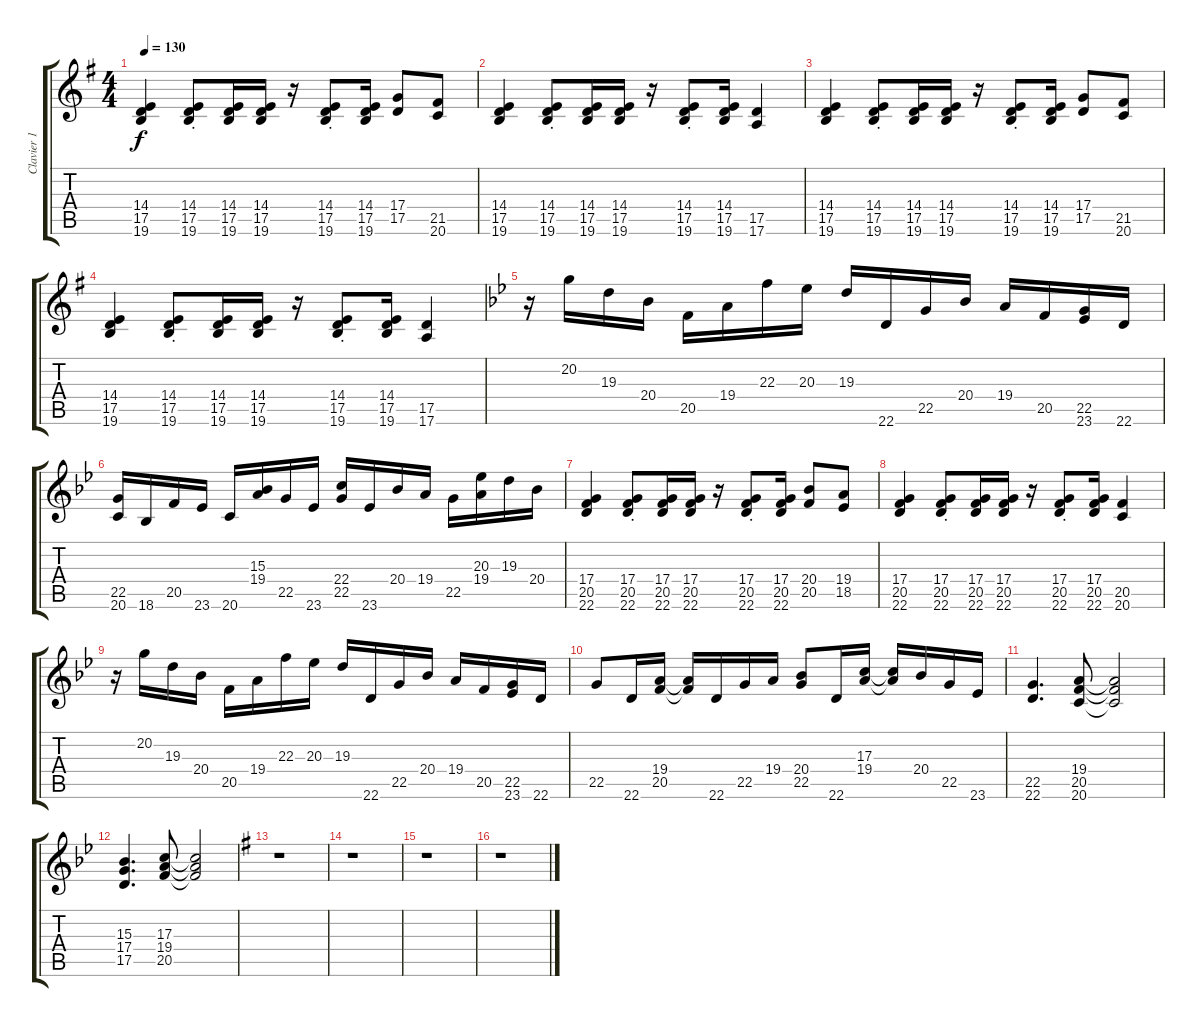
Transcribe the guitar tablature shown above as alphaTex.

\track ("Clavier 1" "Clavier 1") {instrument fx5brightness}
\staff {score tabs}
\tuning (E4 B3 G3 D3 A2 E2) {hide}
\ts (4 4)
\tempo 130
\clef g2
\ks g
(14.4 17.5 19.6).4{dy f} (14.4{st} 17.5{st} 19.6{st}).8 (14.4 17.5 19.6).16 (14.4 17.5 19.6).16 r.16 (14.4{st} 17.5{st} 19.6{st}).8 (14.4 17.5 19.6).16 (17.4 17.5).8 (21.5 20.6).8 |
(14.4 17.5 19.6).4 (14.4{st} 17.5{st} 19.6{st}).8 (14.4 17.5 19.6).16 (14.4 17.5 19.6).16 r.16 (14.4{st} 17.5{st} 19.6{st}).8 (14.4 17.5 19.6).16 (17.5 17.6).4 |
(14.4 17.5 19.6).4 (14.4{st} 17.5{st} 19.6{st}).8 (14.4 17.5 19.6).16 (14.4 17.5 19.6).16 r.16 (14.4{st} 17.5{st} 19.6{st}).8 (14.4 17.5 19.6).16 (17.4 17.5).8 (21.5 20.6).8 |
(14.4 17.5 19.6).4 (14.4{st} 17.5{st} 19.6{st}).8 (14.4 17.5 19.6).16 (14.4 17.5 19.6).16 r.16 (14.4{st} 17.5{st} 19.6{st}).8 (14.4 17.5 19.6).16 (17.5 17.6).4 |
\ks bb
r.16 20.2.16 19.3.16 20.4.16 20.5.16 19.4.16 22.3.16 20.3.16 19.3.16 22.6.16 22.5.16 20.4.16 19.4.16 20.5.16 (22.5 23.6).16 22.6.16 |
(22.5 20.6).16 18.6.16 20.5.16 23.6.16 20.6.16 (15.3 19.4).16 22.5.16 23.6.16 (22.4 22.5).16 23.6.16 20.4.16 19.4.16 22.5.16 (20.3 19.4).16 19.3.16 20.4.16 |
(17.4 20.5 22.6).4 (17.4{st} 20.5{st} 22.6{st}).8 (17.4 20.5 22.6).16 (17.4 20.5 22.6).16 r.16 (17.4{st} 20.5{st} 22.6{st}).8 (17.4 20.5 22.6).16 (20.4 20.5).8 (19.4 18.5).8 |
(17.4 20.5 22.6).4 (17.4{st} 20.5{st} 22.6{st}).8 (17.4 20.5 22.6).16 (17.4 20.5 22.6).16 r.16 (17.4{st} 20.5{st} 22.6{st}).8 (17.4 20.5 22.6).16 (20.5 20.6).4 |
r.16 20.2.16 19.3.16 20.4.16 20.5.16 19.4.16 22.3.16 20.3.16 19.3.16 22.6.16 22.5.16 20.4.16 19.4.16 20.5.16 (22.5 23.6).16 22.6.16 |
22.5.8 22.6.16 (19.4 20.5).16 (19.4{t} 20.5{t}).16 22.6.16 22.5.16 19.4.16 (20.4 22.5).8 22.6.16 (17.3 19.4).16 (17.3{t} 19.4{t}).16 20.4.16 22.5.16 23.6.16 |
(22.5 22.6).4{d} (19.4 20.5 20.6).8 (19.4{t} 20.5{t} 20.6{t}).2 |
(15.3 17.4 17.5).4{d} (17.3 19.4 20.5).8 (17.3{t} 19.4{t} 20.5{t}).2 |
\ks g
r.1 |
r.1 |
r.1 |
r.1
